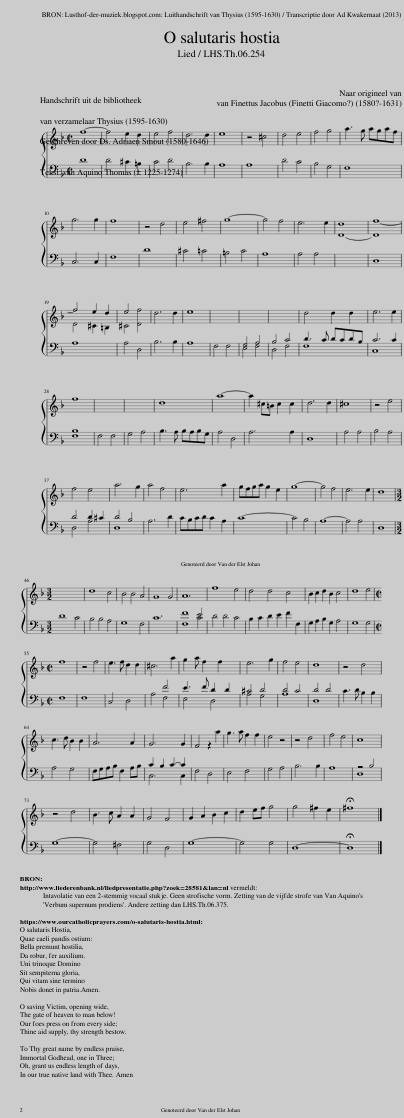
X:1
%%score { ( 1 2 ) ( 3 4 ) }
L:1/8
Q:1/2=80
M:2/2
I:linebreak $
K:F
U:s=!stemless!
V:1 treble
V:2 treble
V:3 bass
V:4 bass
V:1
 sf8- | f4 e2 d2 | e4 f4 | d6 d2 | se8 | %5
 z4 ^c4 | d4 e4 | f4 g4 | a3 g agaf |$ g6 g2 | %10
 sf8 | z4 d4 | e4 ^f4 | sg8- | g4 f4 | %15
 e6 e2 | s[D-d]8 | s[Df-]8 |$ f4 e2 d2 | e4 [Df]4 | %20
 d6 d2 | se8 | x8 | x8 | x8 | %25
 d4 d2 d2 | e6 e2 |$ sf8 | x8 | x8 | %30
 sd8 | sa8- | a2 ^c=B c2 c2 | d6 d2 | s^c8 | %35
 z4 e4 |$ f4 e4 | a6 g2 | a4 f4 | e6 a2 | %40
 gfga g2 e2 | sg8- | g4 f4 | e6 e2 | sd8 |$ %45
[M:3/2] x12 | sd8 c4 | B4 B4 A4 | sG8 G4 | sA12 | %50
 sf8 e4 | d4 d4 c4 | B2 c2 d2 B2 c4 | sd8 e4 |$[M:2/2] sf8 | %55
 z4 f4 | e3 f d2 d2 | ^c6 a2 | g2 a f2 f2 x | e6 g2 | %60
 f4 e4 | sd8 | z4 d4 |$ c3 d B2 B2 | A6 A2 | %65
 G6 G2 | F4 z2 a2 | g3 a f2 f2 | e4 z4 | z4 d4 | %70
 f4 e4 | sc8 |$ z4 d4 | B3 c A2 A2 | G4 F4 | %75
 G2 A2 B2 c2 | d2 ef g4 | g4 ^f2 e2 | !fermata!s^f8 |] %79
V:2
 x8 | x8 | x8 | x8 | x8 | %5
 x8 | x8 | x8 | x8 |$ x8 | %10
 x8 | x8 | x8 | x8 | x8 | %15
 x8 | x8 | x8 |$ D4 ^C2 =B,2 | ^C4 x4 | %20
 x8 | x8 | x8 | x8 | x8 | %25
 x8 | x8 |$ x8 | x8 | x8 | %30
 x8 | x8 | x8 | x8 | x8 | %35
 x8 |$ x8 | x8 | x8 | x8 | %40
 x8 | x8 | x8 | x8 | x8 |$ %45
[M:3/2] x12 | x12 | x12 | x12 | x12 | %50
 x12 | x12 | x12 | x12 |$[M:2/2] x8 | %55
 x8 | x8 | x8 | x8 | x8 | %60
 x8 | x8 | x8 |$ x8 | x8 | %65
 x8 | x8 | x8 | x8 | x8 | %70
 x8 | x8 |$ x8 | x8 | x8 | %75
 x8 | x8 | x8 | x8 |] %79
V:3
 sD8 | D4 ^C2 =B,2 | C4 D4 | B,6 B,2 | sA,8 | %5
 sA,8 | D4 C4 | B,4 G,4 | sF,8 |$ C,6 C,2 | %10
 sF,8 | sD8 | ^C4 =C4 | =B,4 C4 | sA,8 | %15
 A,4 A,4 | x8 | sD,8 |$ sA,8 | A,4 D,4 | %20
 B,6 B,2 | sA,8 | F,4 F,4 | G,4 A,4 | B,4 C4 | %25
 D3 C DCDB, | C6 C2 |$ s[F,B,]8 | F,4 F,4 | G,4 A,4 | %30
 B,3 A, B,A,B,G, | A,4 D,4 | A,6 A,2 | sD,8 | A,4 A,4 | %35
 B,4 A,4 |$ D4 D2 ^C2 | D4 B,4 | A,6 D2 | CB,CD C2 A,2 | %40
 sC8- | C4 B,4 | sA,8- | A,4 A,4 | sD,8 |$ %45
[M:3/2] sD8 C4 | B,4 B,4 A,4 | sG,8 F,4 | sC12 | sF8 E4 | %50
 D4 D4 C4 | B,2 C2 D2 E2 F2 F,2 | G,2 A,2 B,2 G,2 A,4 | sG,8 G,4 |$[M:2/2] sF,8 | %55
 sF,8 | C,4 D,4 | A,4 F4 | E3 F D2 D2 | ^C4 D4 | %60
 D4 C4 | D4 D4 | C3 D B,2 B,2 |$ A,4 G,4 | F,G,A,B, F,2 A,B, | %65
 C2 B,2 C2- C2 | F,4 D,4 | E,4 F,4 | G,4 A,4 | B,6 B,2 | %70
 sA,8 | z4 B,4 |$ sG,8- | G,4 ^F,4 | G,4 D,4 | %75
 sG,8- | G,4 G,4 | sD,8- | !fermata!sD,8 |] %79
V:4
 x8 | x8 | x8 | x8 | x8 | %5
 x8 | x8 | x8 | x8 |$ x8 | %10
 x8 | x8 | x8 | x8 | x8 | %15
 x8 | x8 | x8 |$ x8 | x8 | %20
 x8 | x8 | x8 | E,4 F,4 | D,4 F,4 | %25
 F,8 | C,8 |$ x8 | x8 | x8 | %30
 x8 | x8 | x8 | x8 | x8 | %35
 x8 |$ D,4 A,4 | D,8 | x8 | x8 | %40
 x8 | x8 | x8 | x8 | x8 |$ %45
[M:3/2] x12 | x12 | x12 | x12 | F,8 C4 | %50
 x12 | x12 | x12 | x12 |$[M:2/2] x8 | %55
 x8 | x8 | x4 F,4 | E,4 D,4 | A,4 G,4 | %60
 A,8 | D,8 | x8 |$ x8 | x8 | %65
 C,6 C,2 | x8 | x8 | x8 | x8 | %70
 x8 | D,8 |$ x8 | x8 | x8 | %75
 x8 | x8 | x8 | x8 |] %79
